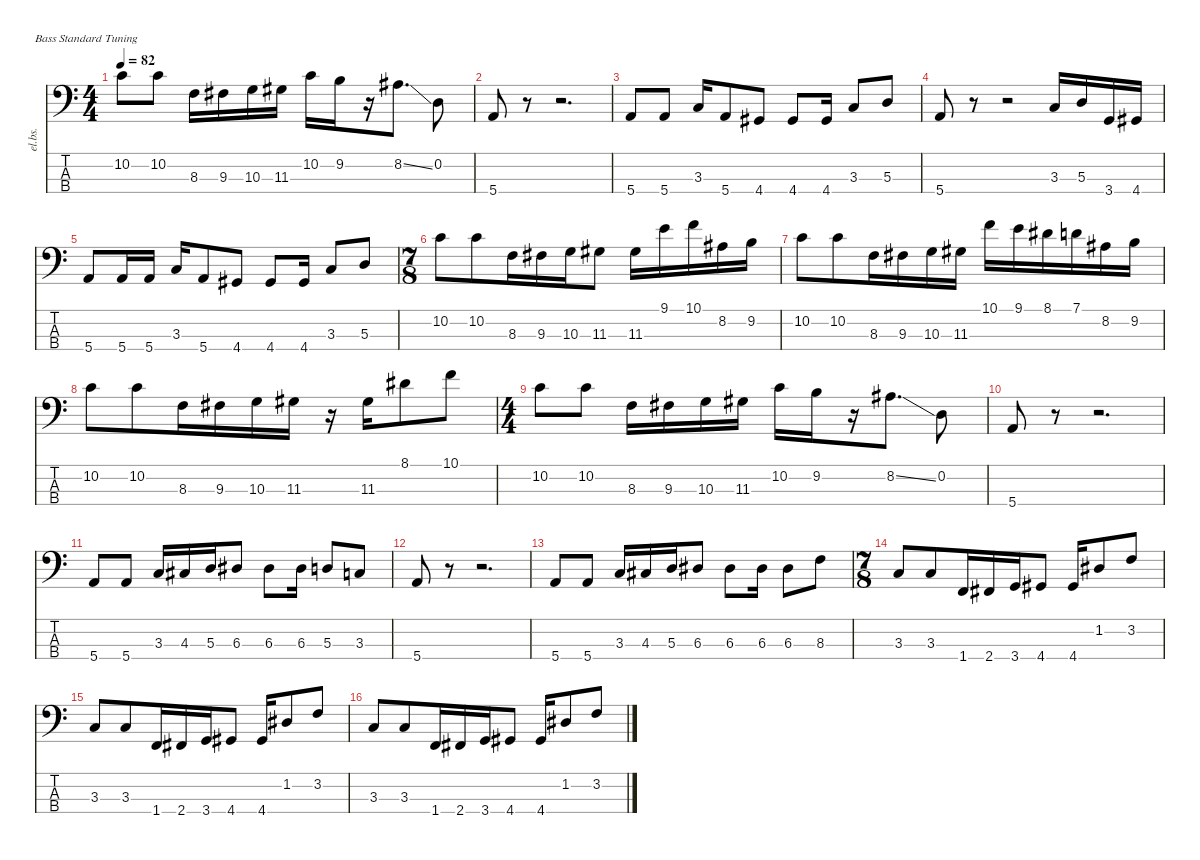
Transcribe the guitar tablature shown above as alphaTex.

\defaultSystemsLayout 4
\hideDynamics
\bracketExtendMode nobrackets
\track ("Bass (colin)" "el.bs.") {instrument electricbassfinger}
\staff {score tabs}
\tuning (G2 D2 A1 E1)
\ts (4 4)
\tempo 82
\clef f4
\ks c
10.2.8{dy f} 10.2.8 8.3.16 9.3{acc #}.16 10.3.16 11.3{acc #}.16 10.2.16 9.2.16 r.16 8.2{ss acc #}.8{d} 0.2.8 |
5.4.8 r.8 r.2{d} |
5.4.8 5.4.8 3.3.16 5.4.8 4.4{acc #}.8 4.4{acc #}.8 4.4{acc #}.16 3.3.8 5.3.8 |
5.4.8 r.8 r.2 3.3.16 5.3.16 3.4.16 4.4{acc #}.16 |
5.4.8 5.4.16 5.4.16 3.3.16 5.4.8 4.4{acc #}.8 4.4{acc #}.8 4.4{acc #}.16 3.3.8 5.3.8 |
\ts (7 8)
10.2.8 10.2.8 8.3.16 9.3{acc #}.16 10.3.16 11.3{acc #}.8 11.3{acc #}.16 9.1.16 10.1.16 8.2{acc #}.16 9.2.16 |
10.2.8 10.2.8 8.3.16 9.3{acc #}.16 10.3.16 11.3{acc #}.16 10.1.16 9.1.16 8.1{acc #}.16 7.1.16 8.2{acc #}.16 9.2.16 |
10.2.8 10.2.8 8.3.16 9.3{acc #}.16 10.3.16 11.3{acc #}.16 r.16 11.3{acc #}.16 8.1{acc #}.8 10.1.8 |
\ts (4 4)
10.2.8 10.2.8 8.3.16 9.3{acc #}.16 10.3.16 11.3{acc #}.16 10.2.16 9.2.16 r.16 8.2{ss acc #}.8{d} 0.2.8 |
5.4.8 r.8 r.2{d} |
5.4.8 5.4.8 3.3.16 4.3{acc #}.16 5.3.16 6.3{acc #}.8 6.3{acc #}.8 6.3{acc #}.16 5.3.8 3.3.8 |
5.4.8 r.8 r.2{d} |
5.4.8 5.4.8 3.3.16 4.3{acc #}.16 5.3.16 6.3{acc #}.8 6.3{acc #}.8 6.3{acc #}.16 6.3{acc #}.8 8.3.8 |
\ts (7 8)
3.3.8 3.3.8 1.4.16 2.4{acc #}.16 3.4.16 4.4{acc #}.8 4.4{acc #}.16 1.2{acc #}.8 3.2.8 |
3.3.8 3.3.8 1.4.16 2.4{acc #}.16 3.4.16 4.4{acc #}.8 4.4{acc #}.16 1.2{acc #}.8 3.2.8 |
3.3.8 3.3.8 1.4.16 2.4{acc #}.16 3.4.16 4.4{acc #}.8 4.4{acc #}.16 1.2{acc #}.8 3.2.8
